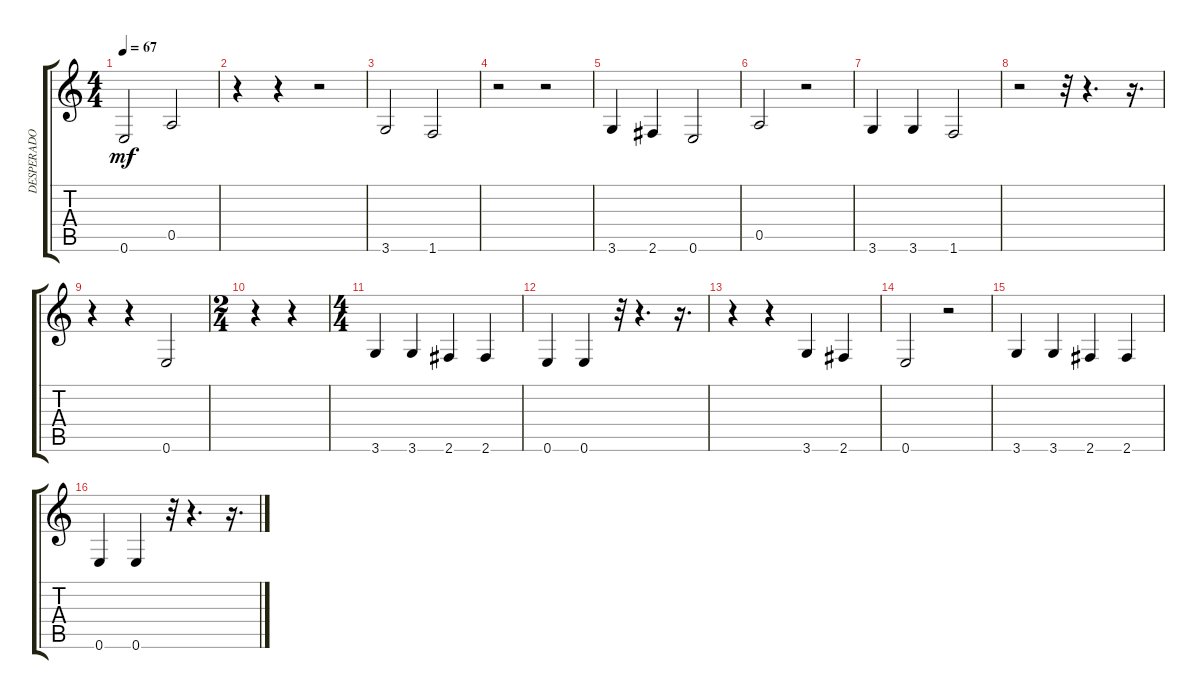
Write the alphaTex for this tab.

\track ("DESPERADO / the EAGLES" "DESPERADO ") {instrument acousticguitarnylon}
\staff {score tabs}
\tuning (E4 B3 G3 D3 A2 E2) {hide}
\ts (4 4)
\tempo 67
\clef g2
\ks c
0.6.2{dy mf} 0.5.2 |
r.4 r.4 r.2 |
3.6.2 1.6.2 |
r.2 r.2 |
3.6.4 2.6.4 0.6.2 |
0.5.2 r.2 |
3.6.4 3.6.4 1.6.2 |
r.2 r.32 r.4{d} r.16{d} |
r.4 r.4 0.6.2 |
\ts (2 4)
r.4 r.4 |
\ts (4 4)
3.6.4 3.6.4 2.6.4 2.6.4 |
0.6.4 0.6.4 r.32 r.4{d} r.16{d} |
r.4 r.4 3.6.4 2.6.4 |
0.6.2 r.2 |
3.6.4 3.6.4 2.6.4 2.6.4 |
0.6.4 0.6.4 r.32 r.4{d} r.16{d}
